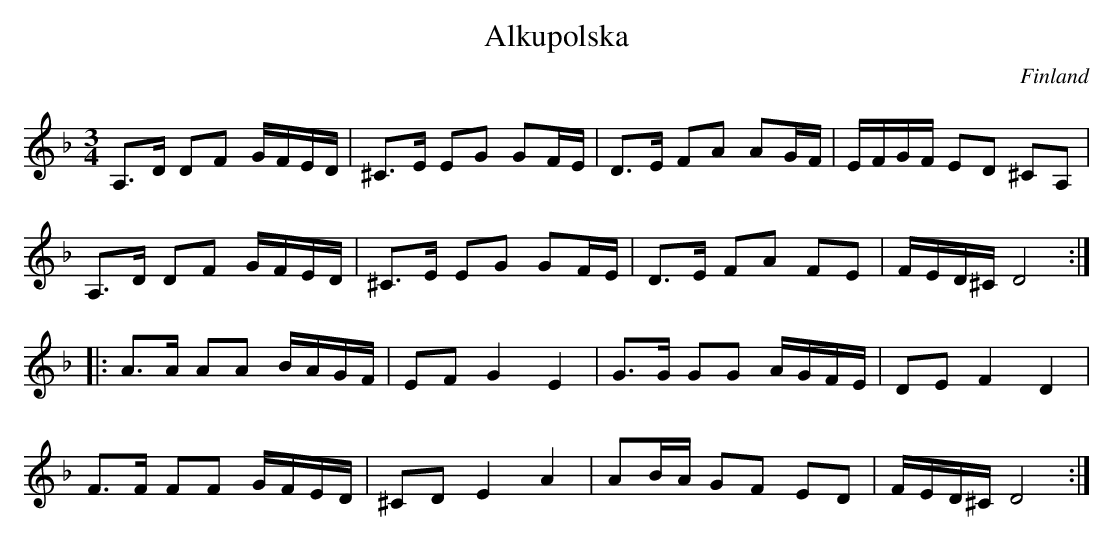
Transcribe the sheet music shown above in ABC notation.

X:1
T:Alkupolska
O:Finland
M:3/4
L:1/8
K:Dm
A,>D DF G/F/E/D/ | ^C>E EG GF/E/ | D>E FA AG/F/ | E/F/G/F/ ED ^CA, |
A,>D DF G/F/E/D/ | ^C>E EG GF/E/ | D>E FA FE | F/E/D/^C/ D4 :|
|: A>A AA B/A/G/F/ | EF G2 E2 | G>G GG A/G/F/E/ | DE F2 D2 |
F>F FF G/F/E/D/ | ^CD E2 A2 | AB/A/ GF ED | F/E/D/^C/ D4 :|
